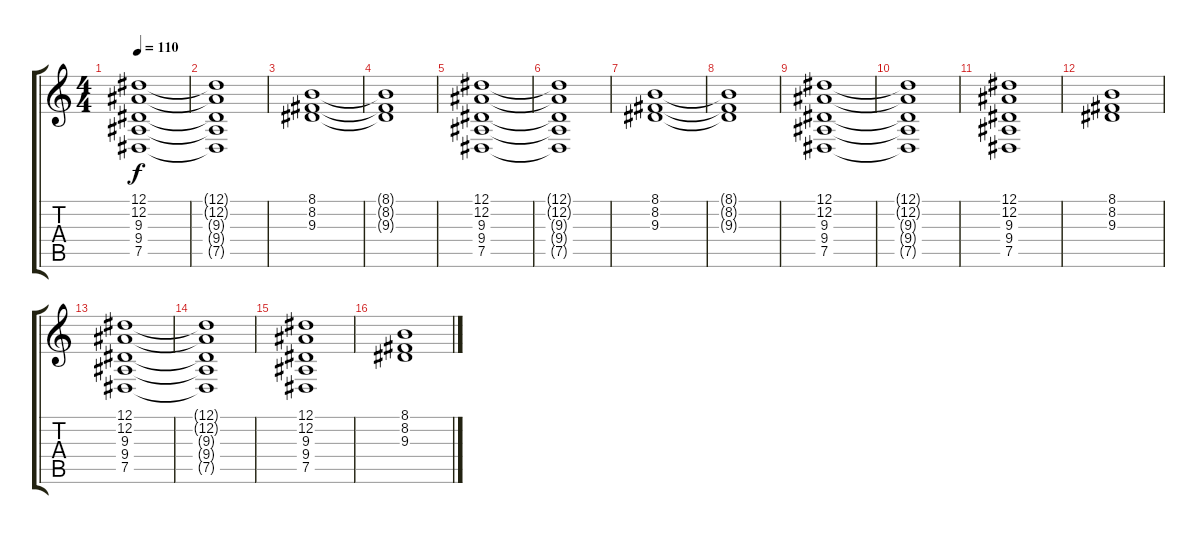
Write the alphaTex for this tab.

\track "" {instrument stringensemble1}
\staff {score tabs}
\tuning (Eb4 Bb3 Gb3 Db3 Ab2 Eb2) {hide}
\ts (4 4)
\tempo 110
\clef g2
\ks c
(12.1 12.2 9.3 9.4 7.5).1{dy f instrument stringensemble1} |
(12.1{t} 12.2{t} 9.3{t} 9.4{t} 7.5{t}).1 |
(8.1 8.2 9.3).1 |
(8.1{t} 8.2{t} 9.3{t}).1 |
(12.1 12.2 9.3 9.4 7.5).1 |
(12.1{t} 12.2{t} 9.3{t} 9.4{t} 7.5{t}).1 |
(8.1 8.2 9.3).1 |
(8.1{t} 8.2{t} 9.3{t}).1 |
(12.1 12.2 9.3 9.4 7.5).1 |
(12.1{t} 12.2{t} 9.3{t} 9.4{t} 7.5{t}).1 |
(12.1 12.2 9.3 9.4 7.5).1 |
(8.1 8.2 9.3).1 |
(12.1 12.2 9.3 9.4 7.5).1 |
(12.1{t} 12.2{t} 9.3{t} 9.4{t} 7.5{t}).1 |
(12.1 12.2 9.3 9.4 7.5).1 |
(8.1 8.2 9.3).1
